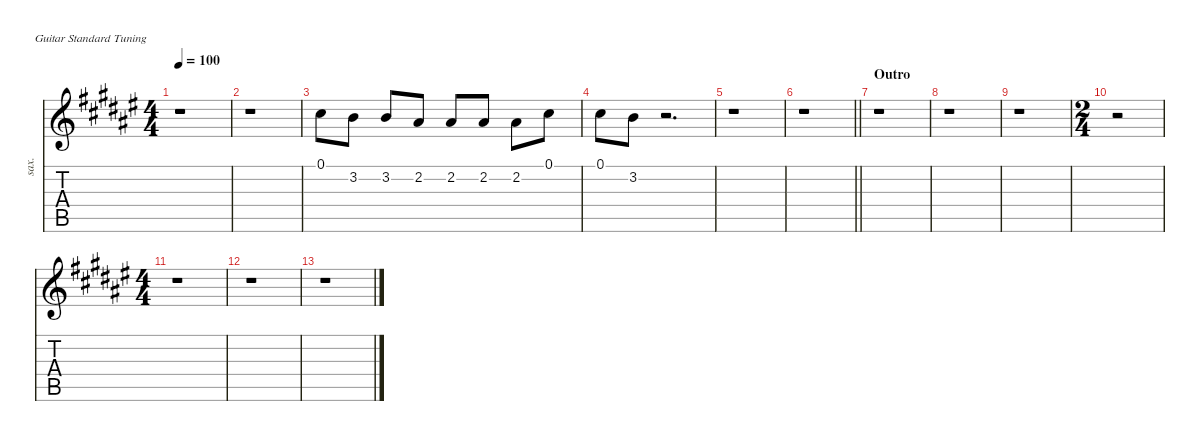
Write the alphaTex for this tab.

\defaultSystemsLayout 4
\hideDynamics
\bracketExtendMode nobrackets
\otherSystemsTrackNameOrientation horizontal
\track ("George" "sax.") {instrument altosax}
\staff {score tabs}
\tuning (E4 B3 G3 D3 A2 E2)
\displaytranspose 9
\ts (4 4)
\tempo 100
\clef g2
\ks f#
r.1{dy f} |
r.1 |
0.1{acc #}.8 3.2{acc forcenatural}.8 3.2{acc forcenatural}.8 2.2{acc #}.8 2.2{acc #}.8 2.2{acc #}.8 2.2{acc #}.8 0.1{acc #}.8 |
0.1{acc #}.8 3.2{acc forcenatural}.8 r.2{d} |
r.1 |
\barLineRight lightlight
r.1 |
\section ("" "Outro")
r.1 |
r.1 |
r.1 |
\ts (2 4)
\beaming (8 2 2)
r.2 |
\ts (4 4)
\beaming (8 2 2 2 2)
r.1 |
r.1 |
r.1
